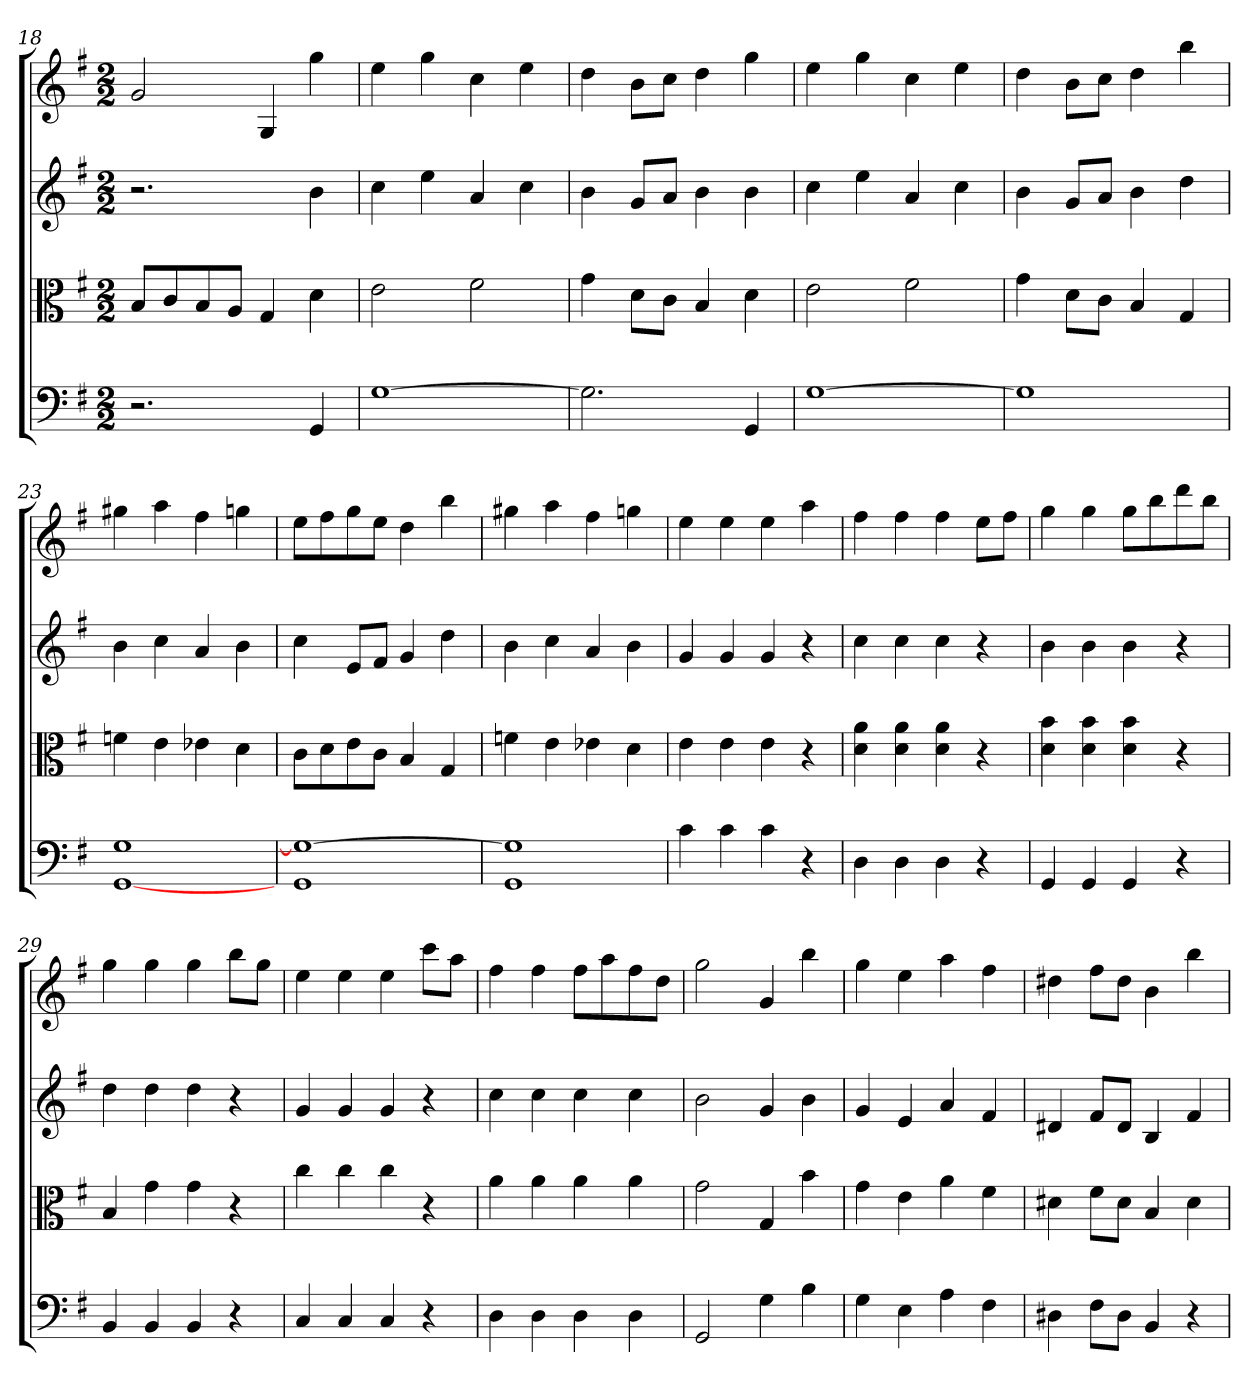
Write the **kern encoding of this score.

**kern	**kern	**kern	**kern
*part4	*part3	*part2	*part1
*staff4	*staff3	*staff2	*staff1
*clefF4	*clefC3	*	*
*k[f#]	*k[f#]	*k[f#]	*k[f#]
*G:	*G:	*G:	*G:
*M2/2	*M2/2	*M2/2	*M2/2
=18	=18	=18	=18
2.r	8B/L	2.r	2g
.	8c/	.	.
.	8B/	.	.
.	8A/J	.	.
.	4G	.	4G
4GG	4d	4b	4gg
=19	=19	=19	=19
[1G	2e	4cc	4ee
.	.	4ee	4gg
.	2f#	4a	4cc
.	.	4cc	4ee
=20	=20	=20	=20
2.G]	4g	4b	4dd
.	8d\L	8gL	8bL
.	8c\J	8aJ	8ccJ
.	4B	4b	4dd
4GG	4d	4b	4gg
=21	=21	=21	=21
[1G	2e	4cc	4ee
.	.	4ee	4gg
.	2f#	4a	4cc
.	.	4cc	4ee
=22	=22	=22	=22
1G]	4g	4b	4dd
.	8d\L	8gL	8bL
.	8c\J	8aJ	8ccJ
.	4B	4b	4dd
.	4G	4dd	4bb
=23	=23	=23	=23
[1GG 1G	4fn	4b	4gg#X
.	4e	4cc	4aa
.	4e-X	4a	4ff#
.	4d	4b	4ggn
=24	=24	=24	=24
1GG 1G_	8c\L	4cc	8eeL
.	8d\	.	8ff#
.	8e\	8eL	8gg
.	8c\J	8f#J	8eeJ
.	4B	4g	4dd
.	4G	4dd	4bb
=25	=25	=25	=25
1GG 1G]	4fn	4b	4gg#X
.	4e	4cc	4aa
.	4e-X	4a	4ff#
.	4d	4b	4ggn
=26	=26	=26	=26
4c	4e	4g	4ee
4c	4e	4g	4ee
4c	4e	4g	4ee
4r	4r	4r	4aa
=27	=27	=27	=27
4D	4d 4a	4cc	4ff#
4D	4d 4a	4cc	4ff#
4D	4d 4a	4cc	4ff#
4r	4r	4r	8eeL
.	.	.	8ff#J
=28	=28	=28	=28
4GG	4d 4b	4b	4gg
4GG	4d 4b	4b	4gg
4GG	4d 4b	4b	8ggL
.	.	.	8bb
4r	4r	4r	8ddd
.	.	.	8bbJ
=29	=29	=29	=29
4BB	4B	4dd	4gg
4BB	4g	4dd	4gg
4BB	4g	4dd	4gg
4r	4r	4r	8bbL
.	.	.	8ggJ
=30	=30	=30	=30
4C	4cc	4g	4ee
4C	4cc	4g	4ee
4C	4cc	4g	4ee
4r	4r	4r	8cccL
.	.	.	8aaJ
=31	=31	=31	=31
4D	4a	4cc	4ff#
4D	4a	4cc	4ff#
4D	4a	4cc	8ff#L
.	.	.	8aa
4D	4a	4cc	8ff#
.	.	.	8ddJ
=32	=32	=32	=32
2GG	2g	2b	2gg
4G	4G	4g	4g
4B	4b	4b	4bb
=33	=33	=33	=33
4G	4g	4g	4gg
4E	4e	4e	4ee
4A	4a	4a	4aa
4F#	4f#	4f#	4ff#
=34	=34	=34	=34
4D#X	4d#X	4d#X	4dd#X
8F#\L	8f#\L	8f#L	8ff#L
8D#\J	8d#\J	8d#J	8dd#J
4BB	4B	4B	4b
4r	4d#	4f#	4bb
=	=	=	=
*-	*-	*-	*-
